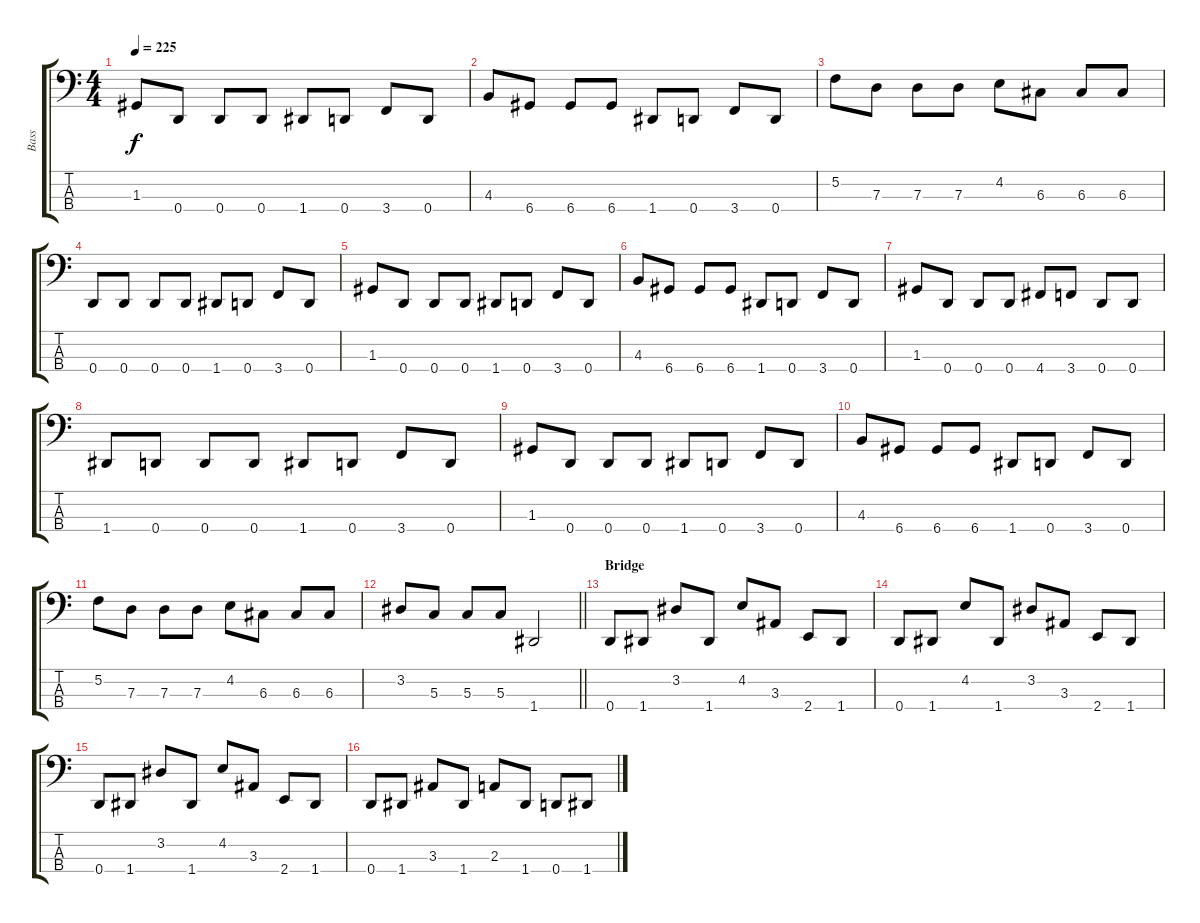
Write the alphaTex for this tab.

\track ("Bass" "Bass") {instrument electricbassfinger}
\staff {score tabs}
\tuning (F2 C2 G1 D1) {hide}
\ts (4 4)
\tempo 225
\clef f4
\ks c
1.3.8{dy f} 0.4.8 0.4.8 0.4.8 1.4.8 0.4.8 3.4.8 0.4.8 |
4.3.8 6.4.8 6.4.8 6.4.8 1.4.8 0.4.8 3.4.8 0.4.8 |
5.2.8 7.3.8 7.3.8 7.3.8 4.2.8 6.3.8 6.3.8 6.3.8 |
0.4.8 0.4.8 0.4.8 0.4.8 1.4.8 0.4.8 3.4.8 0.4.8 |
1.3.8 0.4.8 0.4.8 0.4.8 1.4.8 0.4.8 3.4.8 0.4.8 |
4.3.8 6.4.8 6.4.8 6.4.8 1.4.8 0.4.8 3.4.8 0.4.8 |
1.3.8 0.4.8 0.4.8 0.4.8 4.4.8 3.4.8 0.4.8 0.4.8 |
1.4.8 0.4.8 0.4.8 0.4.8 1.4.8 0.4.8 3.4.8 0.4.8 |
1.3.8 0.4.8 0.4.8 0.4.8 1.4.8 0.4.8 3.4.8 0.4.8 |
4.3.8 6.4.8 6.4.8 6.4.8 1.4.8 0.4.8 3.4.8 0.4.8 |
5.2.8 7.3.8 7.3.8 7.3.8 4.2.8 6.3.8 6.3.8 6.3.8 |
\barLineRight lightlight
3.2.8 5.3.8 5.3.8 5.3.8 1.4.2 |
\section ("" "Bridge")
0.4.8 1.4.8 3.2.8 1.4.8 4.2.8 3.3.8 2.4.8 1.4.8 |
0.4.8 1.4.8 4.2.8 1.4.8 3.2.8 3.3.8 2.4.8 1.4.8 |
0.4.8 1.4.8 3.2.8 1.4.8 4.2.8 3.3.8 2.4.8 1.4.8 |
0.4.8 1.4.8 3.3.8 1.4.8 2.3.8 1.4.8 0.4.8 1.4.8
